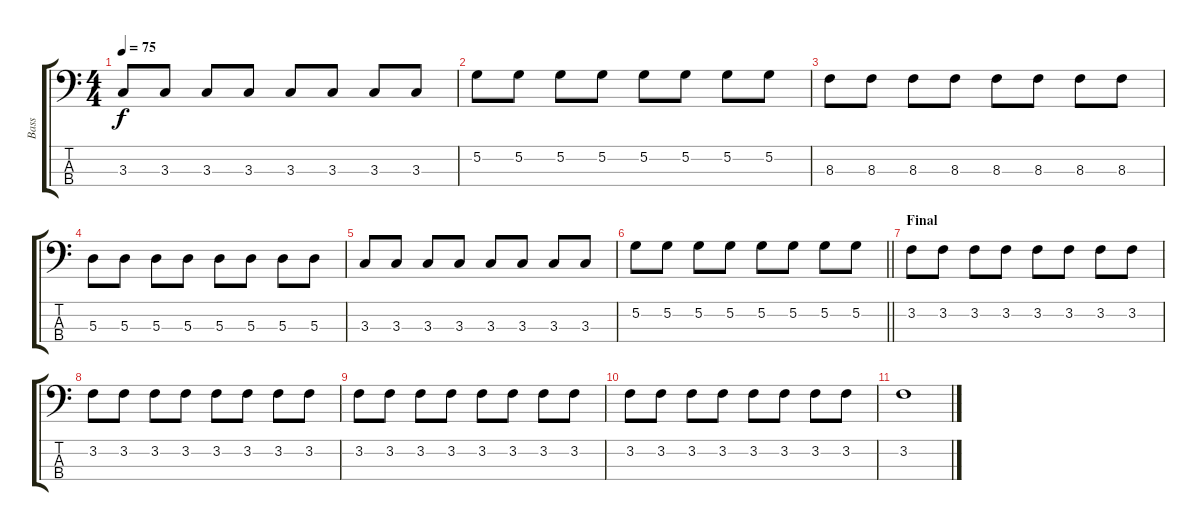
\track ("Bass" "Bass") {instrument overdrivenguitar}
\staff {score tabs}
\tuning (G2 D2 A1 E1) {hide}
\ts (4 4)
\tempo 75
\clef f4
\ks c
3.3.8{dy f} 3.3.8 3.3.8 3.3.8 3.3.8 3.3.8 3.3.8 3.3.8 |
5.2.8 5.2.8 5.2.8 5.2.8 5.2.8 5.2.8 5.2.8 5.2.8 |
8.3.8 8.3.8 8.3.8 8.3.8 8.3.8 8.3.8 8.3.8 8.3.8 |
5.3.8 5.3.8 5.3.8 5.3.8 5.3.8 5.3.8 5.3.8 5.3.8 |
3.3.8 3.3.8 3.3.8 3.3.8 3.3.8 3.3.8 3.3.8 3.3.8 |
\barLineRight lightlight
5.2.8 5.2.8 5.2.8 5.2.8 5.2.8 5.2.8 5.2.8 5.2.8 |
\section ("" "Final")
3.2.8 3.2.8 3.2.8 3.2.8 3.2.8 3.2.8 3.2.8 3.2.8 |
3.2.8 3.2.8 3.2.8 3.2.8 3.2.8 3.2.8 3.2.8 3.2.8 |
3.2.8 3.2.8 3.2.8 3.2.8 3.2.8 3.2.8 3.2.8 3.2.8 |
3.2.8 3.2.8 3.2.8 3.2.8 3.2.8 3.2.8 3.2.8 3.2.8 |
3.2.1
